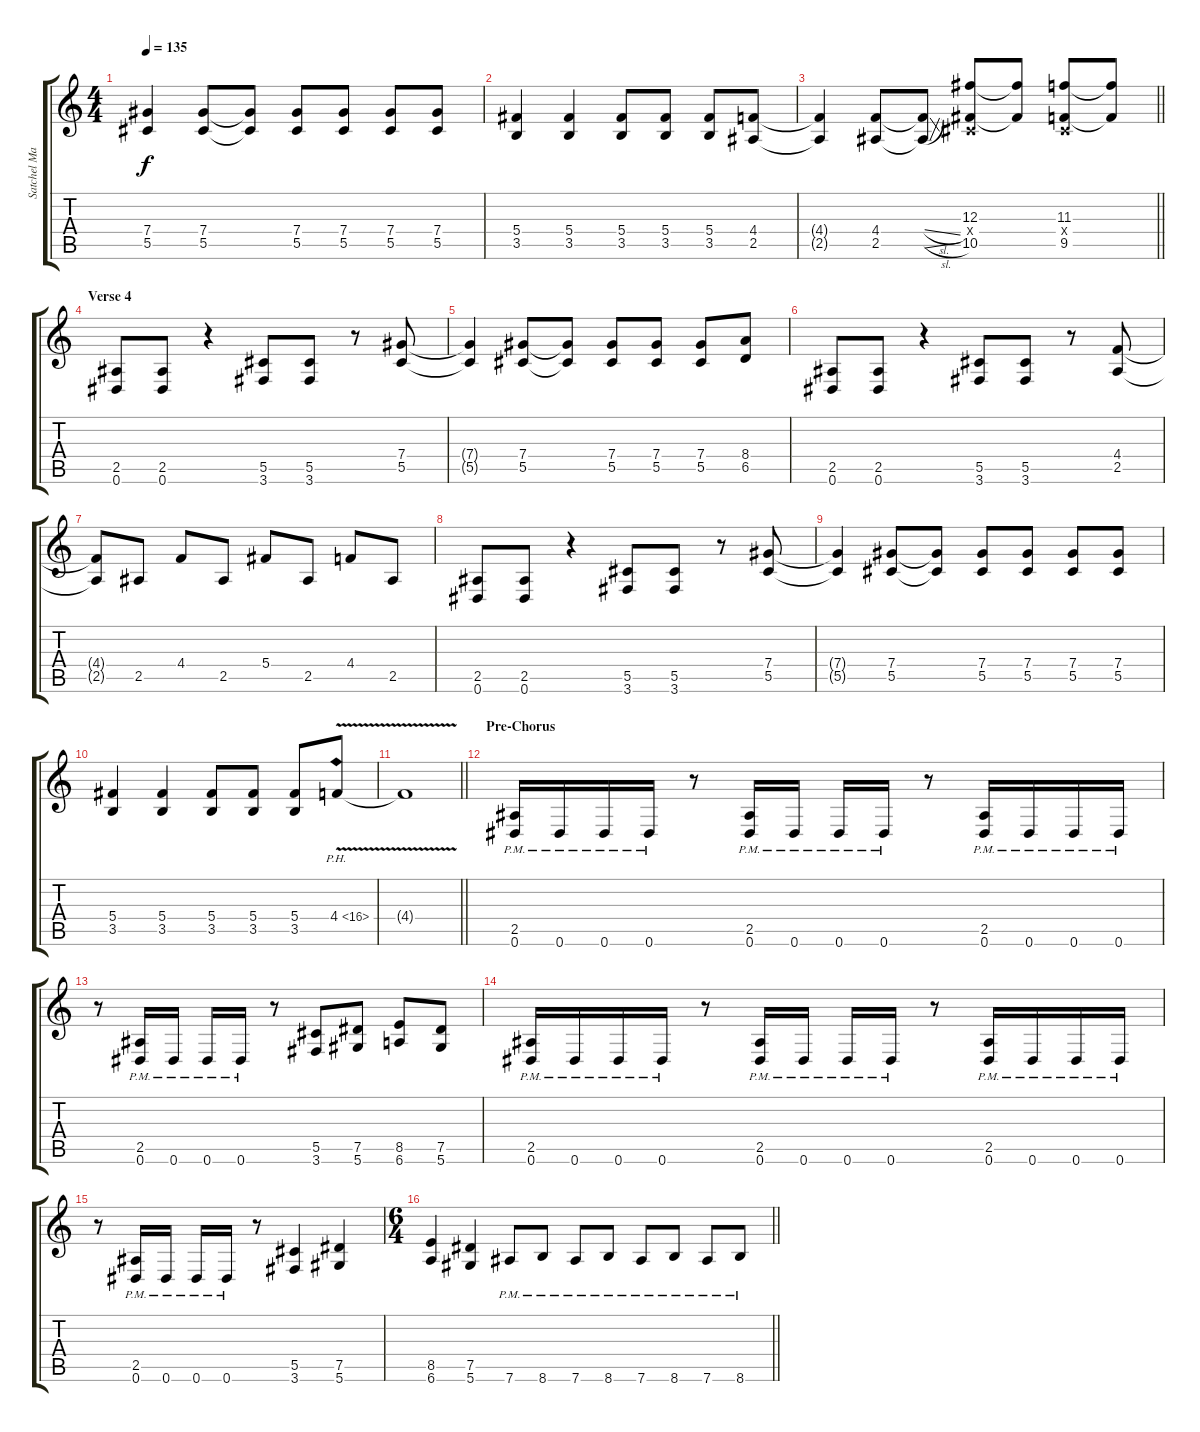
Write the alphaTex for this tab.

\track ("Satchel Main Gt." "Satchel Ma") {instrument distortionguitar}
\staff {score tabs}
\tuning (Eb4 Bb3 Gb3 Db3 Ab2 Eb2) {hide}
\ts (4 4)
\tempo 135
\clef g2
\ks c
(7.4{t} 5.5{t}).4{dy f} (7.4 5.5).8 (7.4{t} 5.5{t}).8 (7.4 5.5).8 (7.4 5.5).8 (7.4 5.5).8 (7.4 5.5).8 |
(5.4 3.5).4 (5.4 3.5).4 (5.4 3.5).8 (5.4 3.5).8 (5.4 3.5).8 (4.4 2.5).8 |
\barLineRight lightlight
(4.4{t} 2.5{t}).4 (4.4 2.5).8 (4.4{sl t} 2.5{sl t}).8 (12.3 0.4{x} 10.5).8 (12.3{t} 10.5{t}).8 (11.3 0.4{x} 9.5).8 (11.3{t} 9.5{t}).8 |
\section ("" "Verse 4")
(2.5 0.6).8 (2.5 0.6).8 r.4 (5.5 3.6).8 (5.5 3.6).8 r.8 (7.4 5.5).8 |
(7.4{t} 5.5{t}).4 (7.4 5.5).8 (7.4{t} 5.5{t}).8 (7.4 5.5).8 (7.4 5.5).8 (7.4 5.5).8 (8.4 6.5).8 |
(2.5 0.6).8 (2.5 0.6).8 r.4 (5.5 3.6).8 (5.5 3.6).8 r.8 (4.4 2.5).8 |
(4.4{t} 2.5{t}).8 2.5.8 4.4.8 2.5.8 5.4.8 2.5.8 4.4.8 2.5.8 |
(2.5 0.6).8 (2.5 0.6).8 r.4 (5.5 3.6).8 (5.5 3.6).8 r.8 (7.4 5.5).8 |
(7.4{t} 5.5{t}).4 (7.4 5.5).8 (7.4{t} 5.5{t}).8 (7.4 5.5).8 (7.4 5.5).8 (7.4 5.5).8 (7.4 5.5).8 |
(5.4 3.5).4 (5.4 3.5).4 (5.4 3.5).8 (5.4 3.5).8 (5.4 3.5).8 4.4{ph 12 v}.8 |
\barLineRight lightlight
4.4{t}.1 |
\section ("" "Pre-Chorus")
(2.5{pm} 0.6{pm}).16 0.6{pm}.16 0.6{pm}.16 0.6{pm}.16 r.8 (2.5{pm} 0.6{pm}).16 0.6{pm}.16 0.6{pm}.16 0.6{pm}.16 r.8 (2.5{pm} 0.6{pm}).16 0.6{pm}.16 0.6{pm}.16 0.6{pm}.16 |
r.8 (2.5{pm} 0.6{pm}).16 0.6{pm}.16 0.6{pm}.16 0.6{pm}.16 r.8 (5.5 3.6).8 (7.5 5.6).8 (8.5 6.6).8 (7.5 5.6).8 |
(2.5{pm} 0.6{pm}).16 0.6{pm}.16 0.6{pm}.16 0.6{pm}.16 r.8 (2.5{pm} 0.6{pm}).16 0.6{pm}.16 0.6{pm}.16 0.6{pm}.16 r.8 (2.5{pm} 0.6{pm}).16 0.6{pm}.16 0.6{pm}.16 0.6{pm}.16 |
r.8 (2.5{pm} 0.6{pm}).16 0.6{pm}.16 0.6{pm}.16 0.6{pm}.16 r.8 (5.5 3.6).4 (7.5 5.6).4 |
\ts (6 4)
\barLineRight lightlight
(8.5 6.6).4 (7.5 5.6).4 7.6{pm}.8 8.6{pm}.8 7.6{pm}.8 8.6{pm}.8 7.6{pm}.8 8.6{pm}.8 7.6{pm}.8 8.6{pm}.8
